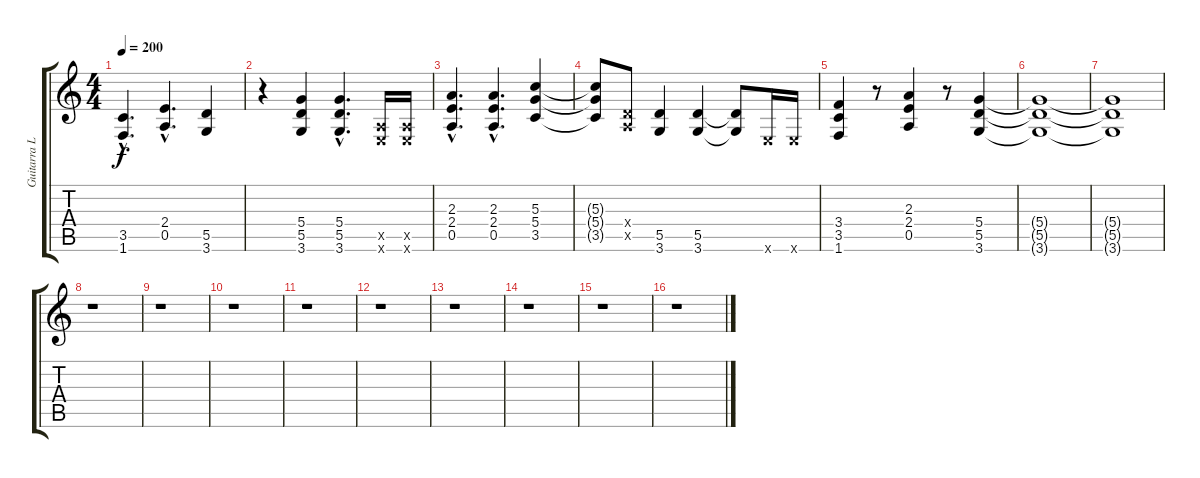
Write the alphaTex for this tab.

\track ("Guitarra Líder" "Guitarra L") {instrument distortionguitar}
\staff {score tabs}
\tuning (E4 B3 G3 D3 A2 E2) {hide}
\ts (4 4)
\tempo 200
\clef g2
\ks c
(3.5{hac} 1.6{hac}).4{d dy f} (2.4{hac} 0.5{hac}).4{d} (5.5 3.6).4 |
r.4 (5.4 5.5 3.6).4 (5.4{hac} 5.5{hac} 3.6{hac}).4{d} (0.5{x} 0.6{x}).16 (0.5{x} 0.6{x}).16 |
(2.3{hac} 2.4{hac} 0.5{hac}).4{d} (2.3{hac} 2.4{hac} 0.5{hac}).4{d} (5.3 5.4 3.5).4 |
(5.3{t} 5.4{t} 3.5{t}).8 (0.4{x} 0.5{x}).8 (5.5 3.6).4 (5.5 3.6).4 (5.5{t} 3.6{t}).8 0.6{x}.16 0.6{x}.16 |
(3.4 3.5 1.6).4 r.8 (2.3 2.4 0.5).4 r.8 (5.4 5.5 3.6).4 |
(5.4{t} 5.5{t} 3.6{t}).1 |
(5.4{t} 5.5{t} 3.6{t}).1 |
r.1 |
r.1 |
r.1 |
r.1 |
r.1 |
r.1 |
r.1 |
r.1 |
r.1
